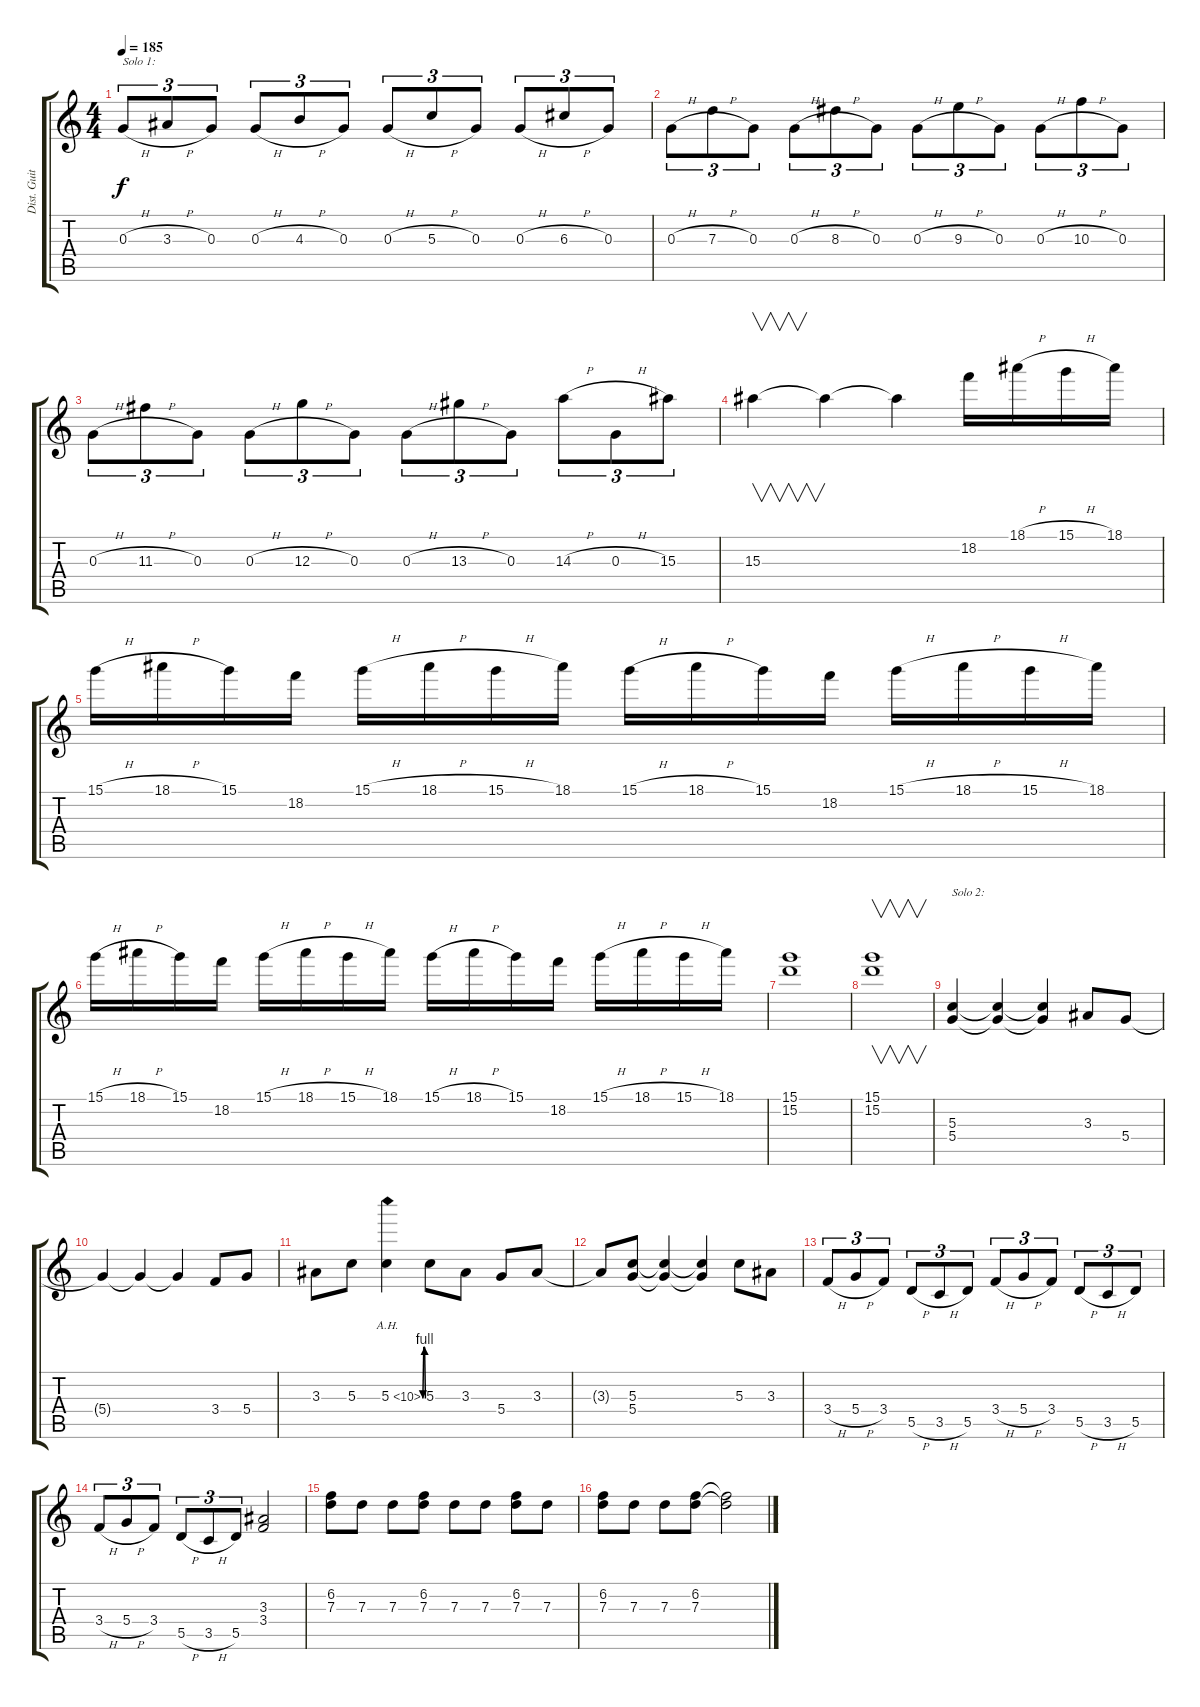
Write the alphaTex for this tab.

\track ("Dist. Guitar 1" "Dist. Guit") {instrument distortionguitar}
\staff {score tabs}
\tuning (E4 B3 G3 D3 A2 E2) {hide}
\ts (4 4)
\tempo 185
\clef g2
\ks c
0.3{h}.8{tu (3 2) txt "Solo 1:" dy f volume 16} 3.3{h}.8{tu (3 2)} 0.3.8{tu (3 2)} 0.3{h}.8{tu (3 2)} 4.3{h}.8{tu (3 2)} 0.3.8{tu (3 2)} 0.3{h}.8{tu (3 2)} 5.3{h}.8{tu (3 2)} 0.3.8{tu (3 2)} 0.3{h}.8{tu (3 2)} 6.3{h}.8{tu (3 2)} 0.3.8{tu (3 2)} |
0.3{h}.8{tu (3 2)} 7.3{h}.8{tu (3 2)} 0.3.8{tu (3 2)} 0.3{h}.8{tu (3 2)} 8.3{h}.8{tu (3 2)} 0.3.8{tu (3 2)} 0.3{h}.8{tu (3 2)} 9.3{h}.8{tu (3 2)} 0.3.8{tu (3 2)} 0.3{h}.8{tu (3 2)} 10.3{h}.8{tu (3 2)} 0.3.8{tu (3 2)} |
0.3{h}.8{tu (3 2)} 11.3{h}.8{tu (3 2)} 0.3.8{tu (3 2)} 0.3{h}.8{tu (3 2)} 12.3{h}.8{tu (3 2)} 0.3.8{tu (3 2)} 0.3{h}.8{tu (3 2)} 13.3{h}.8{tu (3 2)} 0.3.8{tu (3 2)} 14.3{h}.8{tu (3 2)} 0.3{h}.8{tu (3 2)} 15.3.8{tu (3 2)} |
15.3.4{v} 15.3{t}.4 15.3{t}.4 18.2.16 18.1{h}.16 15.1{h}.16 18.1.16 |
15.1{h}.16 18.1{h}.16 15.1.16 18.2.16 15.1{h}.16 18.1{h}.16 15.1{h}.16 18.1.16 15.1{h}.16 18.1{h}.16 15.1.16 18.2.16 15.1{h}.16 18.1{h}.16 15.1{h}.16 18.1.16 |
15.1{h}.16 18.1{h}.16 15.1.16 18.2.16 15.1{h}.16 18.1{h}.16 15.1{h}.16 18.1.16 15.1{h}.16 18.1{h}.16 15.1.16 18.2.16 15.1{h}.16 18.1{h}.16 15.1{h}.16 18.1.16 |
(15.1 15.2).1 |
(15.1 15.2).1{v} |
(5.3 5.4).4{txt "Solo 2:"} (5.3{t} 5.4{t}).4 (5.3{t} 5.4{t}).4 3.3.8 5.4.8 |
5.4{t}.4 5.4{t}.4 5.4{t}.4 3.4.8 5.4.8 |
3.3.8 5.3.8 5.3{be (custom 0 0 15 4 30 4 45 0 60 0) ah 5}.4 5.3.8 3.3.8 5.4.8 3.3.8 |
3.3{t}.8 (5.3 5.4).8 (5.3{t} 5.4{t}).4 (5.3{t} 5.4{t}).4 5.3.8 3.3.8 |
3.4{h}.8{tu (3 2)} 5.4{h}.8{tu (3 2)} 3.4.8{tu (3 2)} 5.5{h}.8{tu (3 2)} 3.5{h}.8{tu (3 2)} 5.5.8{tu (3 2)} 3.4{h}.8{tu (3 2)} 5.4{h}.8{tu (3 2)} 3.4.8{tu (3 2)} 5.5{h}.8{tu (3 2)} 3.5{h}.8{tu (3 2)} 5.5.8{tu (3 2)} |
3.4{h}.8{tu (3 2)} 5.4{h}.8{tu (3 2)} 3.4.8{tu (3 2)} 5.5{h}.8{tu (3 2)} 3.5{h}.8{tu (3 2)} 5.5.8{tu (3 2)} (3.3 3.4).2 |
(6.2 7.3).8 7.3.8 7.3.8 (6.2 7.3).8 7.3.8 7.3.8 (6.2 7.3).8 7.3.8 |
(6.2 7.3).8 7.3.8 7.3.8 (6.2 7.3).8 (6.2{t} 7.3{t}).2
